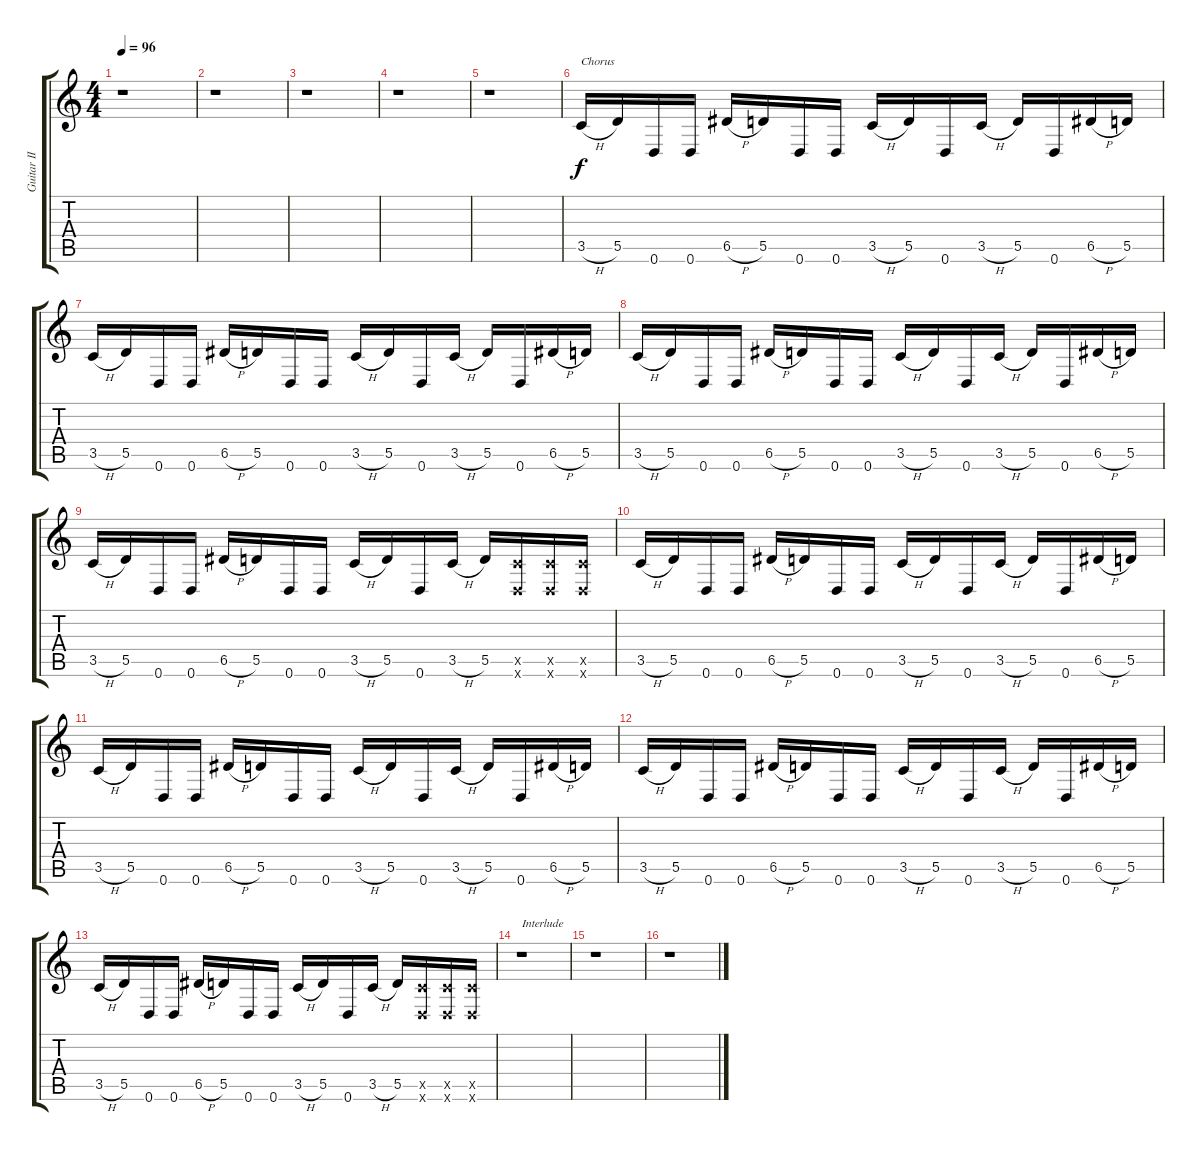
\track ("Guitar II" "Guitar II") {instrument distortionguitar}
\staff {score tabs}
\tuning (E4 B3 G3 D3 A2 D2) {hide}
\ts (4 4)
\tempo 96
\clef g2
\ks c
r.1{dy f} |
r.1 |
r.1 |
r.1 |
r.1 |
3.5{h}.16{txt "Chorus"} 5.5.16 0.6.16 0.6.16 6.5{h}.16 5.5.16 0.6.16 0.6.16 3.5{h}.16 5.5.16 0.6.16 3.5{h}.16 5.5.16 0.6.16 6.5{h}.16 5.5.16 |
3.5{h}.16 5.5.16 0.6.16 0.6.16 6.5{h}.16 5.5.16 0.6.16 0.6.16 3.5{h}.16 5.5.16 0.6.16 3.5{h}.16 5.5.16 0.6.16 6.5{h}.16 5.5.16 |
3.5{h}.16 5.5.16 0.6.16 0.6.16 6.5{h}.16 5.5.16 0.6.16 0.6.16 3.5{h}.16 5.5.16 0.6.16 3.5{h}.16 5.5.16 0.6.16 6.5{h}.16 5.5.16 |
3.5{h}.16 5.5.16 0.6.16 0.6.16 6.5{h}.16 5.5.16 0.6.16 0.6.16 3.5{h}.16 5.5.16 0.6.16 3.5{h}.16 5.5.16 (3.5{x} 0.6{x}).16 (3.5{x} 0.6{x}).16 (3.5{x} 0.6{x}).16 |
3.5{h}.16 5.5.16 0.6.16 0.6.16 6.5{h}.16 5.5.16 0.6.16 0.6.16 3.5{h}.16 5.5.16 0.6.16 3.5{h}.16 5.5.16 0.6.16 6.5{h}.16 5.5.16 |
3.5{h}.16 5.5.16 0.6.16 0.6.16 6.5{h}.16 5.5.16 0.6.16 0.6.16 3.5{h}.16 5.5.16 0.6.16 3.5{h}.16 5.5.16 0.6.16 6.5{h}.16 5.5.16 |
3.5{h}.16 5.5.16 0.6.16 0.6.16 6.5{h}.16 5.5.16 0.6.16 0.6.16 3.5{h}.16 5.5.16 0.6.16 3.5{h}.16 5.5.16 0.6.16 6.5{h}.16 5.5.16 |
3.5{h}.16 5.5.16 0.6.16 0.6.16 6.5{h}.16 5.5.16 0.6.16 0.6.16 3.5{h}.16 5.5.16 0.6.16 3.5{h}.16 5.5.16 (3.5{x} 0.6{x}).16 (3.5{x} 0.6{x}).16 (3.5{x} 0.6{x}).16 |
r.1{txt "Interlude"} |
r.1 |
r.1
